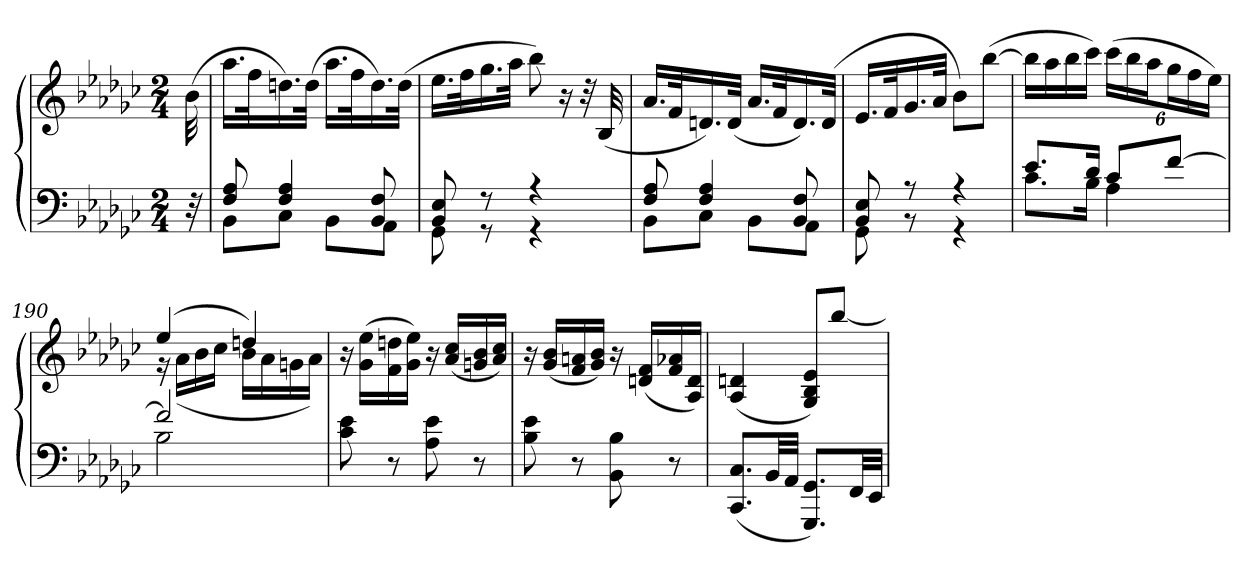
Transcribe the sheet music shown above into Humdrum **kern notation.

**kern	**kern
*part1	*part1
*staff2	*staff1
*clefF4	*clefG2
*k[b-e-a-d-g-c-]	*k[b-e-a-d-g-c-]
*e-:	*e-:
*M2/4	*M2/4
=	=
32r	(32b-
=185	=185
*^	*
8F 8A-	8BB-L	16.aa-LL
.	.	32ffK
4F 4A-	8C-J	16.ddn)
.	.	(32ddJJk
.	8BB-L	16.aa-LL
.	.	32ffK
8BB- 8F	8AA-J	16.dd)
.	.	(32ddJJk
=186	=186	=186
8BB- 8E-	8GG-	16.ee-LL
.	.	32ffK
8r	8r	16.gg-
.	.	32aa-JJk
4r	4r	8bb-)
.	.	16r
.	.	32r
.	.	(32B-
=187	=187	=187
8F 8A-	8BB-L	16.a-LL
.	.	32fK
4F 4A-	8C-J	16.dn)
.	.	(32dJJk
.	8BB-L	16.a-LL
.	.	32fK
8BB- 8F	8AA-J	16.d)
.	.	(32dJJk
=188	=188	=188
8BB- 8E-	8GG-	16.e-LL
.	.	32fK
8r	8r	16.g-
.	.	32a-JJk
4r	4r	8b-L)
.	.	([8bb-J
=189	=189	=189
8.e-L	8.c-L	16bb-LL]
.	.	16aa-
.	.	16bb-
16d-Jk	16B-Jk	16ccc-JJ)
8c-L	4A-	(24ccc-LL
.	.	24bb-
.	.	24aa-J
[8fJ	.	24gg-L
.	.	24ff
.	.	24ee-JJ)
=190	=190	=190
*	*	*^
2f]	2B-	(4ee-	16r
.	.	.	(16a-LL
.	.	.	16b-
.	.	.	16cc-JJ
.	.	4ddn)	16b-LL
.	.	.	16a-
.	.	.	16gn
.	.	.	16a-JJ)
*v	*v	*	*
*	*v	*v
=191	=191
8c- 8e-	16r
.	(16g- 16ee-LL
8r	16f 16ddn
.	16g- 16ee-JJ)
8A- 8e-	16r
.	(16a- 16cc-LL
8r	16gn 16b-
.	16a- 16cc-JJ)
=192	=192
8B- 8e-	16r
.	(16g- 16b-LL
8r	16f 16an
.	16g- 16b-JJ)
8BB- 8B-	16r
.	(16dn 16fLL
8r	16f 16a-X
.	16A- 16dJJ)
=193	=193
(8.CC- 8.C-L	(4A- 4dn
32BB-LL	.
32AA-JJJ	.
8.GGG- 8.GG-L)	8G- 8B- 8e-L)
.	[8bb-J
32FFLL	.
32EE-JJJ	.
=	=
*-	*-
